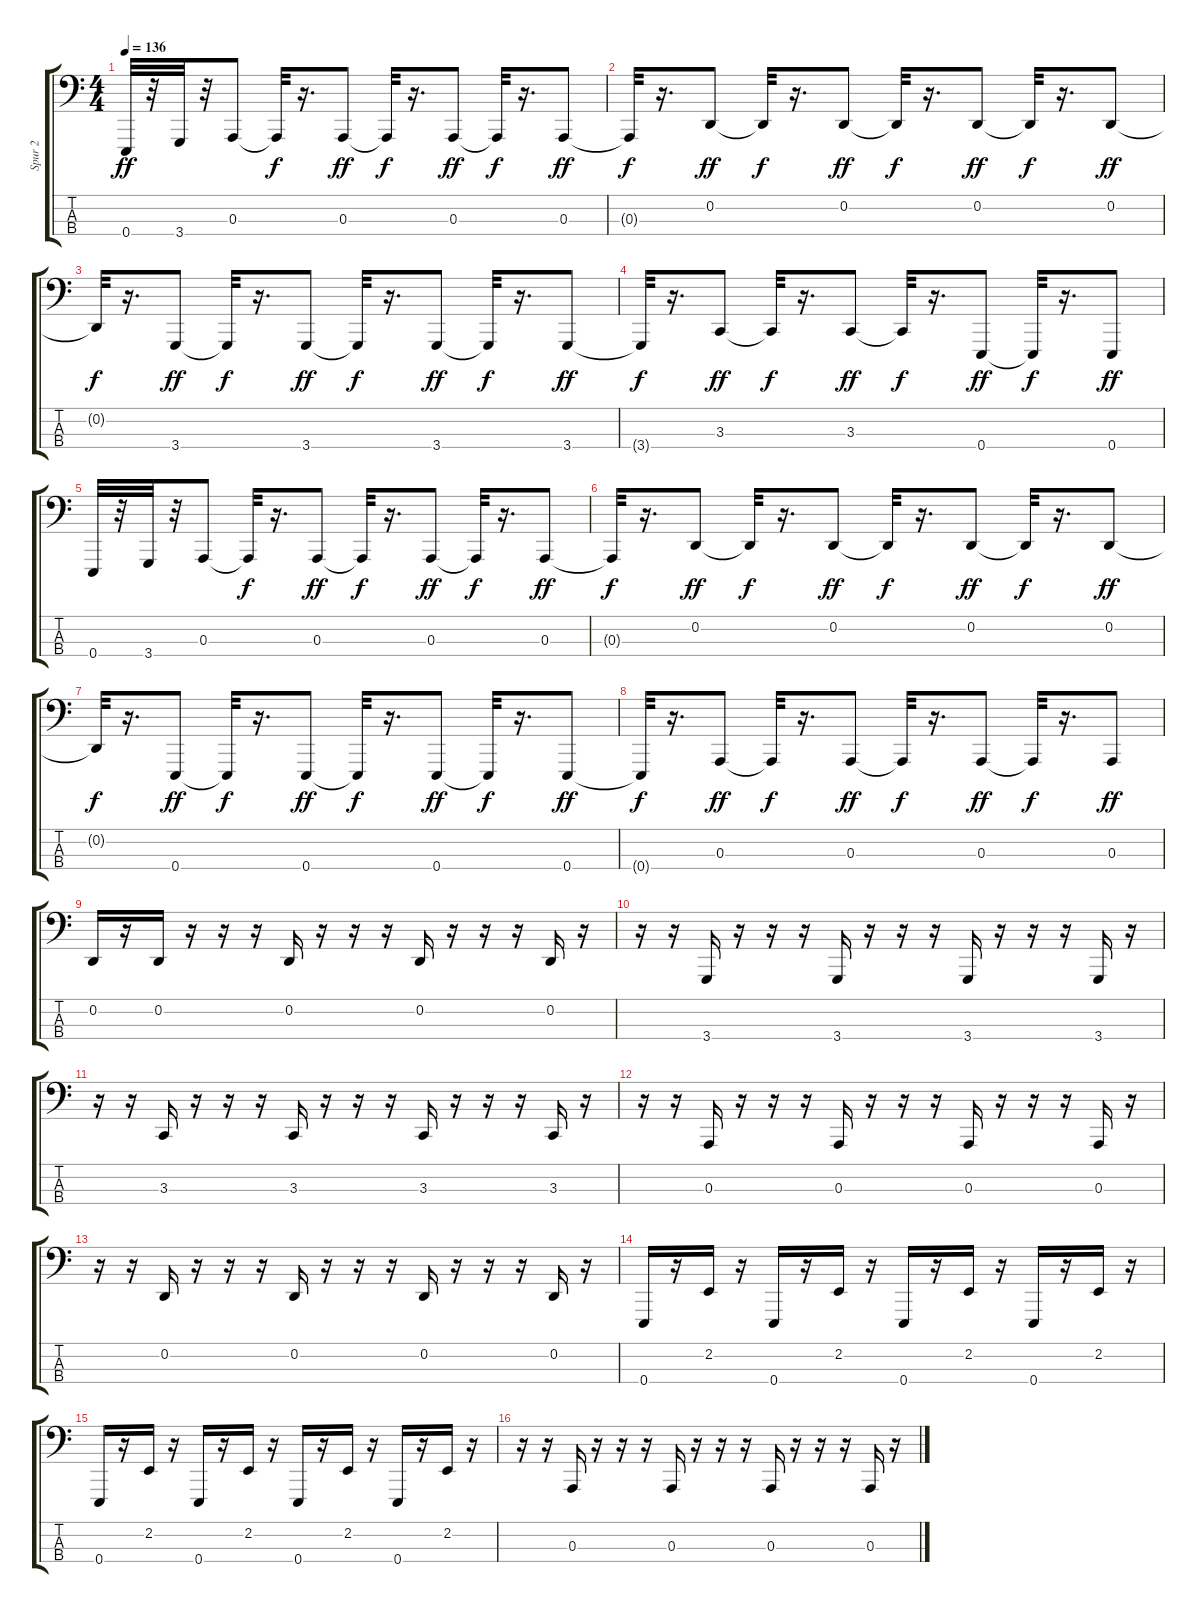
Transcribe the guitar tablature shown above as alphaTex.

\track ("Spur 2" "Spur 2") {instrument acousticgrandpiano}
\staff {score tabs}
\tuning (G2 D2 A1 E1) {hide}
\ts (4 4)
\tempo 136
\clef f4
\ks c
0.4.32{dy ff} r.32 3.4.32 r.32 0.3.8 0.3{t}.32{dy f} r.16{d} 0.3.8{dy ff} 0.3{t}.32{dy f} r.16{d} 0.3.8{dy ff} 0.3{t}.32{dy f} r.16{d} 0.3.8{dy ff} |
0.3{t}.32{dy f} r.16{d} 0.2.8{dy ff} 0.2{t}.32{dy f} r.16{d} 0.2.8{dy ff} 0.2{t}.32{dy f} r.16{d} 0.2.8{dy ff} 0.2{t}.32{dy f} r.16{d} 0.2.8{dy ff} |
0.2{t}.32{dy f} r.16{d} 3.4.8{dy ff} 3.4{t}.32{dy f} r.16{d} 3.4.8{dy ff} 3.4{t}.32{dy f} r.16{d} 3.4.8{dy ff} 3.4{t}.32{dy f} r.16{d} 3.4.8{dy ff} |
3.4{t}.32{dy f} r.16{d} 3.3.8{dy ff} 3.3{t}.32{dy f} r.16{d} 3.3.8{dy ff} 3.3{t}.32{dy f} r.16{d} 0.4.8{dy ff} 0.4{t}.32{dy f} r.16{d} 0.4.8{dy ff} |
0.4.32 r.32 3.4.32 r.32 0.3.8 0.3{t}.32{dy f} r.16{d} 0.3.8{dy ff} 0.3{t}.32{dy f} r.16{d} 0.3.8{dy ff} 0.3{t}.32{dy f} r.16{d} 0.3.8{dy ff} |
0.3{t}.32{dy f} r.16{d} 0.2.8{dy ff} 0.2{t}.32{dy f} r.16{d} 0.2.8{dy ff} 0.2{t}.32{dy f} r.16{d} 0.2.8{dy ff} 0.2{t}.32{dy f} r.16{d} 0.2.8{dy ff} |
0.2{t}.32{dy f} r.16{d} 0.4.8{dy ff} 0.4{t}.32{dy f} r.16{d} 0.4.8{dy ff} 0.4{t}.32{dy f} r.16{d} 0.4.8{dy ff} 0.4{t}.32{dy f} r.16{d} 0.4.8{dy ff} |
0.4{t}.32{dy f} r.16{d} 0.3.8{dy ff} 0.3{t}.32{dy f} r.16{d} 0.3.8{dy ff} 0.3{t}.32{dy f} r.16{d} 0.3.8{dy ff} 0.3{t}.32{dy f} r.16{d} 0.3.8{dy ff} |
0.2.16 r.16 0.2.16 r.16 r.16 r.16 0.2.16 r.16 r.16 r.16 0.2.16 r.16 r.16 r.16 0.2.16 r.16 |
r.16 r.16 3.4.16 r.16 r.16 r.16 3.4.16 r.16 r.16 r.16 3.4.16 r.16 r.16 r.16 3.4.16 r.16 |
r.16 r.16 3.3.16 r.16 r.16 r.16 3.3.16 r.16 r.16 r.16 3.3.16 r.16 r.16 r.16 3.3.16 r.16 |
r.16 r.16 0.3.16 r.16 r.16 r.16 0.3.16 r.16 r.16 r.16 0.3.16 r.16 r.16 r.16 0.3.16 r.16 |
r.16 r.16 0.2.16 r.16 r.16 r.16 0.2.16 r.16 r.16 r.16 0.2.16 r.16 r.16 r.16 0.2.16 r.16 |
0.4.16 r.16 2.2.16 r.16 0.4.16 r.16 2.2.16 r.16 0.4.16 r.16 2.2.16 r.16 0.4.16 r.16 2.2.16 r.16 |
0.4.16 r.16 2.2.16 r.16 0.4.16 r.16 2.2.16 r.16 0.4.16 r.16 2.2.16 r.16 0.4.16 r.16 2.2.16 r.16 |
r.16 r.16 0.3.16 r.16 r.16 r.16 0.3.16 r.16 r.16 r.16 0.3.16 r.16 r.16 r.16 0.3.16 r.16
